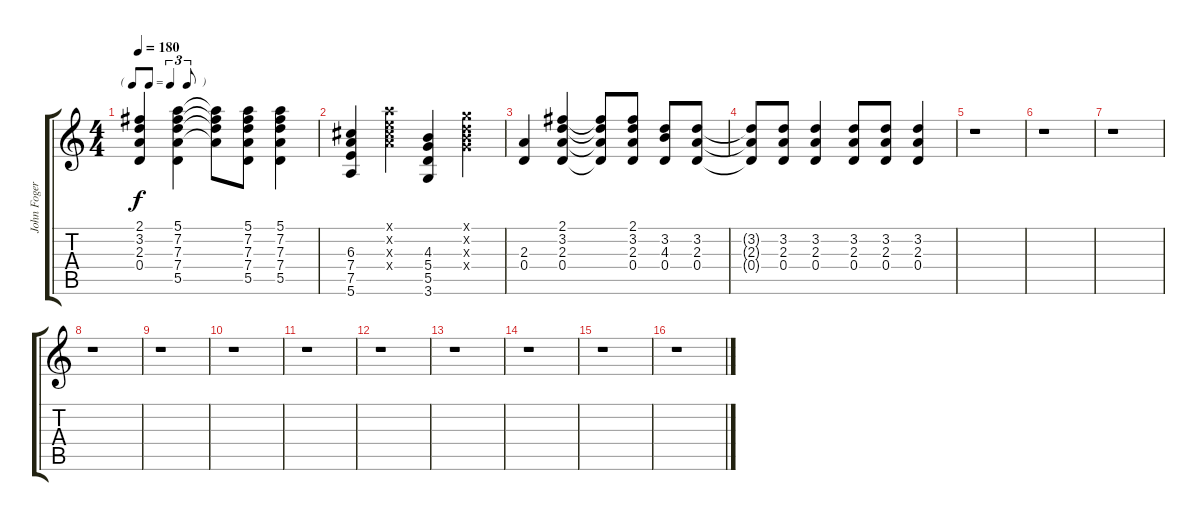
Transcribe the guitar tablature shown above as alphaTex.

\track ("John Fogerty" "John Foger") {instrument overdrivenguitar}
\staff {score tabs}
\tuning (E4 B3 G3 D3 A2 E2) {hide}
\ts (4 4)
\tf triplet8th
\tempo 180
\clef g2
\ks c
(2.1 3.2 2.3 0.4).4{dy f instrument overdrivenguitar} (5.1 7.2 7.3 7.4 5.5).4 (5.1{t} 7.2{t} 7.3{t} 7.4{t}).8 (5.1 7.2 7.3 7.4 5.5).8 (5.1 7.2 7.3 7.4 5.5).4 |
(6.3 7.4 7.5 5.6).4 (5.1{x} 5.2{x} 6.3{x} 7.4{x}).4 (4.3 5.4 5.5 3.6).4 (3.1{x} 3.2{x} 4.3{x} 5.4{x}).4 |
(2.3 0.4).4 (2.1 3.2 2.3 0.4).4 (2.1{t} 3.2{t} 2.3{t} 0.4{t}).8 (2.1 3.2 2.3 0.4).8 (3.2 4.3 0.4).8 (3.2 2.3 0.4).8 |
(3.2{t} 2.3{t} 0.4{t}).8 (3.2 2.3 0.4).8 (3.2 2.3 0.4).4 (3.2 2.3 0.4).8 (3.2 2.3 0.4).8 (3.2 2.3 0.4).4 |
r.1 |
r.1 |
r.1 |
r.1 |
r.1 |
r.1 |
r.1 |
r.1 |
r.1 |
r.1 |
r.1 |
r.1
